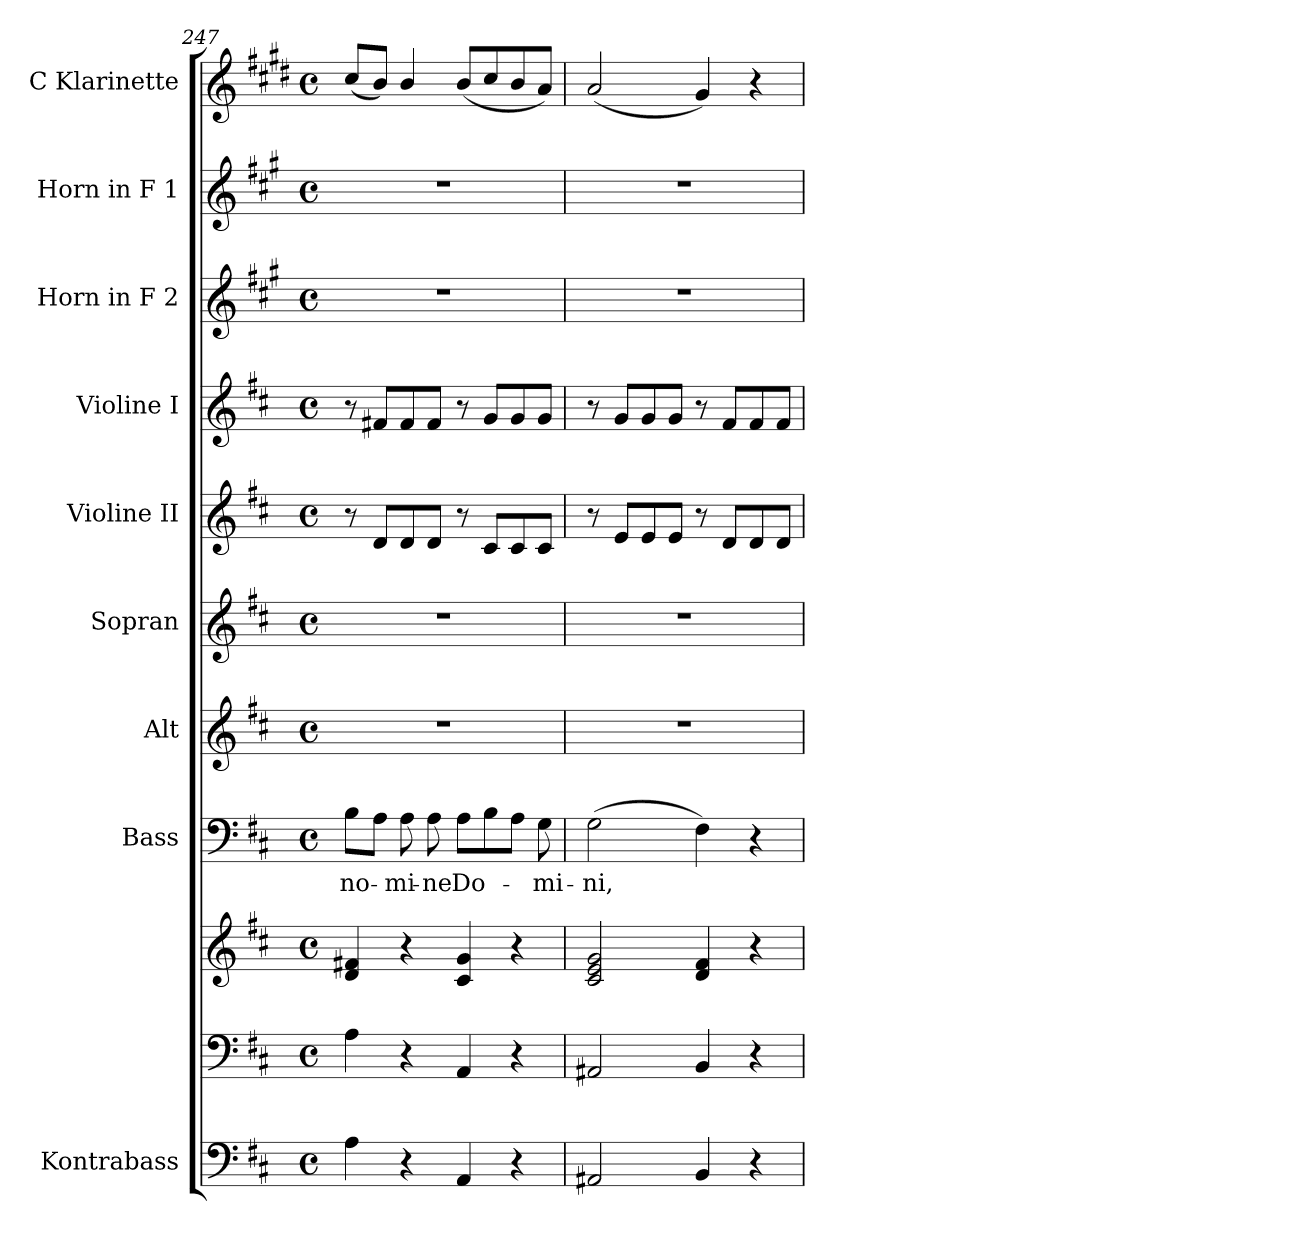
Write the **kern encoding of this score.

**kern	**kern	**kern	**kern	**text	**kern	**kern	**kern	**kern	**kern	**kern	**kern
*part10	*part9	*part9	*part8	*part8	*part7	*part6	*part5	*part4	*part3	*part2	*part1
*staff11	*staff10	*staff9	*staff8	*staff8	*staff7	*staff6	*staff5	*staff4	*staff3	*staff2	*staff1
*I"Kontrabass	*	*	*I"Bass	*	*I"Alt	*I"Sopran	*I"Violine II	*I"Violine I	*I"Horn in F 2	*I"Horn in F 1	*I"C Klarinette
*I'Kb.	*	*	*I'B.	*	*I'A.	*I'S.	*I'Vl. II	*I'Vl. I	*	*	*I'Kl.
*clefF4	*clefF4	*clefG2	*clefF4	*	*clefG2	*clefG2	*clefG2	*clefG2	*clefG2	*clefG2	*clefG2
*ITrd7c12	*	*	*	*	*	*	*	*	*ITrd4c7	*ITrd4c7	*ITrd1c2
*k[f#c#]	*k[f#c#]	*k[f#c#]	*k[f#c#]	*	*k[f#c#]	*k[f#c#]	*k[f#c#]	*k[f#c#]	*k[f#c#]	*k[f#c#]	*k[f#c#]
*D:	*D:	*D:	*D:	*	*D:	*D:	*D:	*D:	*D:	*D:	*D:
*M4/4	*M4/4	*M4/4	*M4/4	*	*M4/4	*M4/4	*M4/4	*M4/4	*M4/4	*M4/4	*M4/4
*met(c)	*met(c)	*met(c)	*met(c)	*	*met(c)	*met(c)	*met(c)	*met(c)	*met(c)	*met(c)	*met(c)
=247	=247	=247	=247	=247	=247	=247	=247	=247	=247	=247	=247
!	!	!	!	!LO:LY:b	!	!	!	!	!	!	!
4AA\	4A\	4d/ 4f#X/	8B\L	no-	1r	1r	8r	8r	1r	1r	(<8b/L
.	.	.	8A\J	.	.	.	8d/L	8f#X/L	.	.	8a/J)
!	!	!	!	!LO:LY:b	!	!	!	!	!	!	!
4r	4r	4r	8A\	-mi-	.	.	8d/	8f#/	.	.	4a/
!	!	!	!	!LO:LY:b	!	!	!	!	!	!	!
.	.	.	8A\	-ne	.	.	8d/J	8f#/J	.	.	.
!	!	!	!	!LO:LY:b	!	!	!	!	!	!	!
4AAA/	4AA/	4c#/ 4g/	8A\L	Do-	.	.	8r	8r	.	.	(<8a/L
.	.	.	8B\	.	.	.	8c#/L	8g/L	.	.	8b/
4r	4r	4r	8A\J	.	.	.	8c#/	8g/	.	.	8a/
!	!	!	!	!LO:LY:b	!	!	!	!	!	!	!
.	.	.	8G\	-mi-	.	.	8c#/J	8g/J	.	.	8g/J)
=248	=248	=248	=248	=248	=248	=248	=248	=248	=248	=248	=248
!	!	!	!	!LO:LY:b	!	!	!	!	!	!	!
2AAA#X/	2AA#X/	2c#/ 2e/ 2g/	(>2G\	-ni,	1r	1r	8r	8r	1r	1r	(<2g/
.	.	.	.	.	.	.	8e/L	8g/L	.	.	.
.	.	.	.	.	.	.	8e/	8g/	.	.	.
.	.	.	.	.	.	.	8e/J	8g/J	.	.	.
4BBB/	4BB/	4d/ 4f#/	4F#\)	.	.	.	8r	8r	.	.	4f#/)
.	.	.	.	.	.	.	8d/L	8f#/L	.	.	.
4r	4r	4r	4r	.	.	.	8d/	8f#/	.	.	4r
.	.	.	.	.	.	.	8d/J	8f#/J	.	.	.
=	=	=	=	=	=	=	=	=	=	=	=
*-	*-	*-	*-	*-	*-	*-	*-	*-	*-	*-	*-
